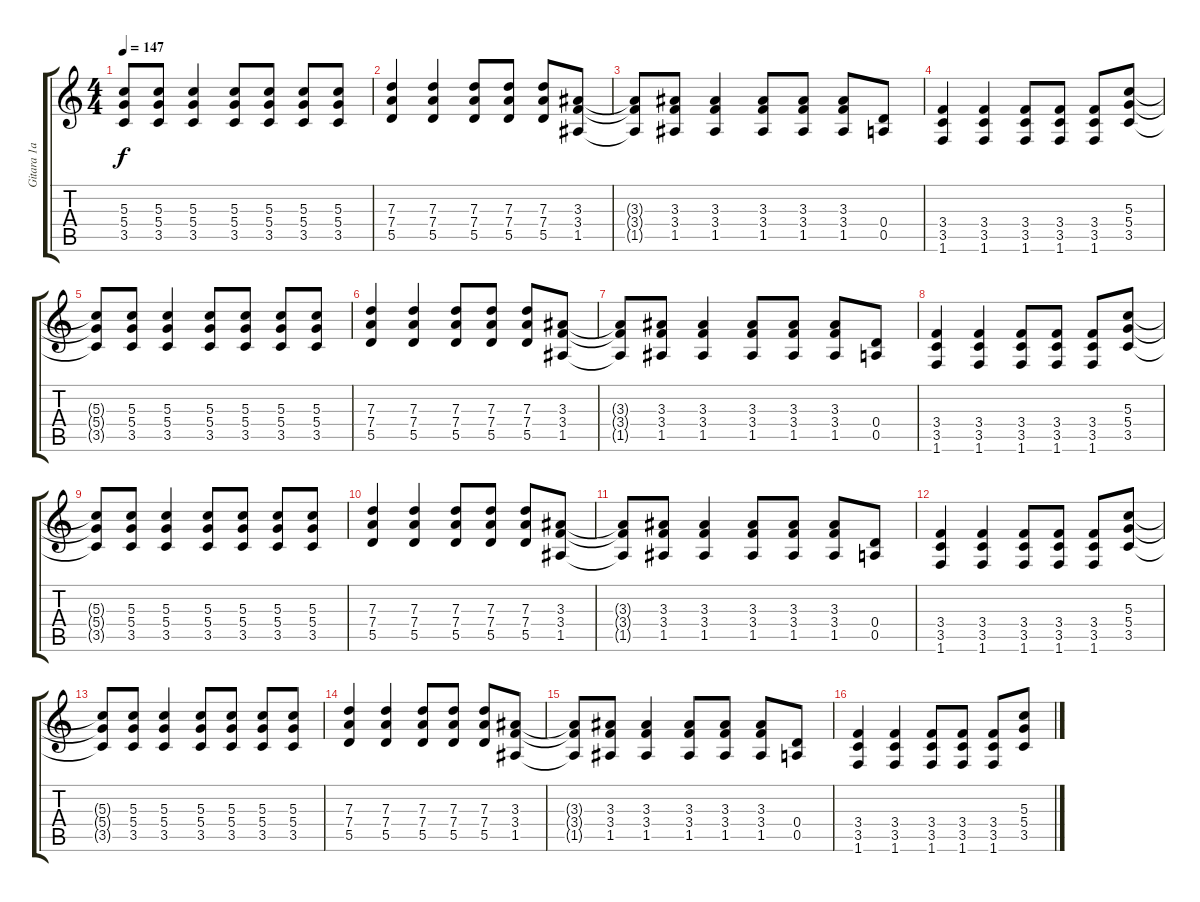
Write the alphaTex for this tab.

\track ("Gitara 1a" "Gitara 1a") {instrument overdrivenguitar}
\staff {score tabs}
\tuning (E4 B3 G3 D3 A2 E2) {hide}
\ts (4 4)
\tempo 147
\clef g2
\ks c
(5.3{t} 5.4{t} 3.5{t}).8{dy f} (5.3 5.4 3.5).8 (5.3 5.4 3.5).4 (5.3 5.4 3.5).8 (5.3 5.4 3.5).8 (5.3 5.4 3.5).8 (5.3 5.4 3.5).8 |
(7.3 7.4 5.5).4 (7.3 7.4 5.5).4 (7.3 7.4 5.5).8 (7.3 7.4 5.5).8 (7.3 7.4 5.5).8 (3.3 3.4 1.5).8 |
(3.3{t} 3.4{t} 1.5{t}).8 (3.3 3.4 1.5).8 (3.3 3.4 1.5).4 (3.3 3.4 1.5).8 (3.3 3.4 1.5).8 (3.3 3.4 1.5).8 (0.4 0.5).8 |
(3.4 3.5 1.6).4 (3.4 3.5 1.6).4 (3.4 3.5 1.6).8 (3.4 3.5 1.6).8 (3.4 3.5 1.6).8 (5.3 5.4 3.5).8 |
(5.3{t} 5.4{t} 3.5{t}).8 (5.3 5.4 3.5).8 (5.3 5.4 3.5).4 (5.3 5.4 3.5).8 (5.3 5.4 3.5).8 (5.3 5.4 3.5).8 (5.3 5.4 3.5).8 |
(7.3 7.4 5.5).4 (7.3 7.4 5.5).4 (7.3 7.4 5.5).8 (7.3 7.4 5.5).8 (7.3 7.4 5.5).8 (3.3 3.4 1.5).8 |
(3.3{t} 3.4{t} 1.5{t}).8 (3.3 3.4 1.5).8 (3.3 3.4 1.5).4 (3.3 3.4 1.5).8 (3.3 3.4 1.5).8 (3.3 3.4 1.5).8 (0.4 0.5).8 |
(3.4 3.5 1.6).4 (3.4 3.5 1.6).4 (3.4 3.5 1.6).8 (3.4 3.5 1.6).8 (3.4 3.5 1.6).8 (5.3 5.4 3.5).8 |
(5.3{t} 5.4{t} 3.5{t}).8 (5.3 5.4 3.5).8 (5.3 5.4 3.5).4 (5.3 5.4 3.5).8 (5.3 5.4 3.5).8 (5.3 5.4 3.5).8 (5.3 5.4 3.5).8 |
(7.3 7.4 5.5).4 (7.3 7.4 5.5).4 (7.3 7.4 5.5).8 (7.3 7.4 5.5).8 (7.3 7.4 5.5).8 (3.3 3.4 1.5).8 |
(3.3{t} 3.4{t} 1.5{t}).8 (3.3 3.4 1.5).8 (3.3 3.4 1.5).4 (3.3 3.4 1.5).8 (3.3 3.4 1.5).8 (3.3 3.4 1.5).8 (0.4 0.5).8 |
(3.4 3.5 1.6).4 (3.4 3.5 1.6).4 (3.4 3.5 1.6).8 (3.4 3.5 1.6).8 (3.4 3.5 1.6).8 (5.3 5.4 3.5).8 |
(5.3{t} 5.4{t} 3.5{t}).8 (5.3 5.4 3.5).8 (5.3 5.4 3.5).4 (5.3 5.4 3.5).8 (5.3 5.4 3.5).8 (5.3 5.4 3.5).8 (5.3 5.4 3.5).8 |
(7.3 7.4 5.5).4 (7.3 7.4 5.5).4 (7.3 7.4 5.5).8 (7.3 7.4 5.5).8 (7.3 7.4 5.5).8 (3.3 3.4 1.5).8 |
(3.3{t} 3.4{t} 1.5{t}).8 (3.3 3.4 1.5).8 (3.3 3.4 1.5).4 (3.3 3.4 1.5).8 (3.3 3.4 1.5).8 (3.3 3.4 1.5).8 (0.4 0.5).8 |
(3.4 3.5 1.6).4 (3.4 3.5 1.6).4 (3.4 3.5 1.6).8 (3.4 3.5 1.6).8 (3.4 3.5 1.6).8 (5.3 5.4 3.5).8
